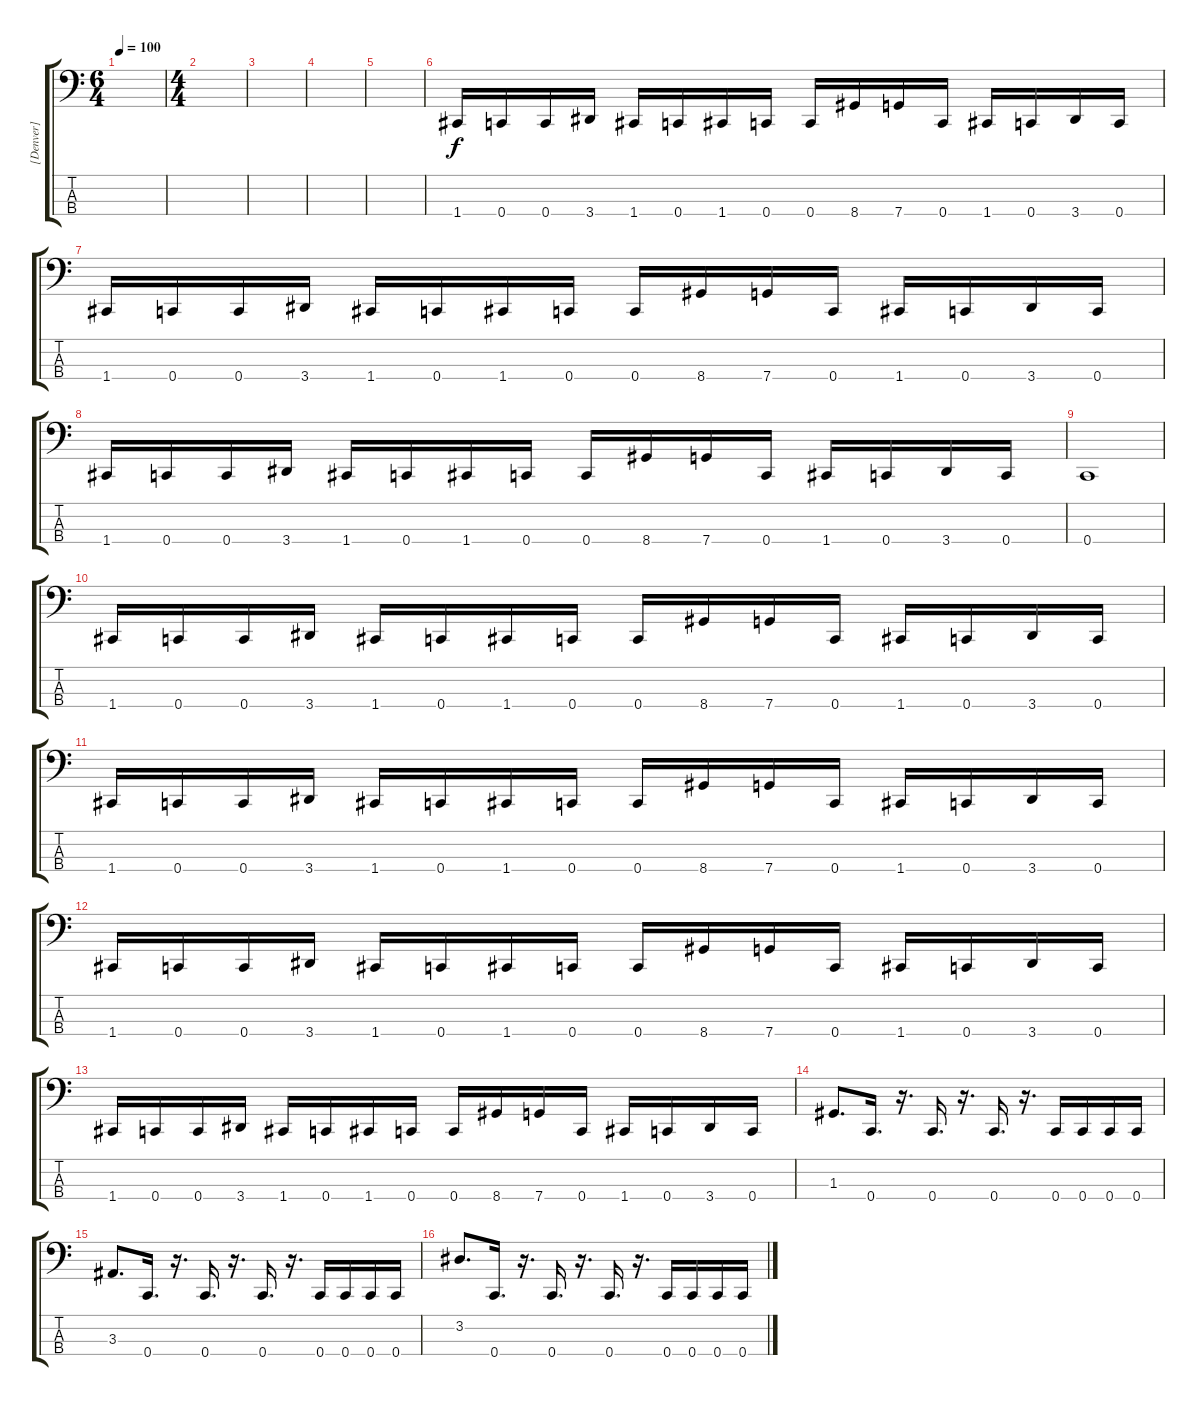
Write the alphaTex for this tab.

\track ("[Denver]" "[Denver]") {instrument electricbasspick}
\staff {score tabs}
\tuning (F2 C2 G1 C1) {hide}
\ts (6 4)
\tempo 100
\clef f4
\ks c
|
\ts (4 4)
|
|
|
|
1.4.16 0.4.16 0.4.16 3.4.16 1.4.16 0.4.16 1.4.16 0.4.16 0.4.16 8.4.16 7.4.16 0.4.16 1.4.16 0.4.16 3.4.16 0.4.16 |
1.4.16 0.4.16 0.4.16 3.4.16 1.4.16 0.4.16 1.4.16 0.4.16 0.4.16 8.4.16 7.4.16 0.4.16 1.4.16 0.4.16 3.4.16 0.4.16 |
1.4.16 0.4.16 0.4.16 3.4.16 1.4.16 0.4.16 1.4.16 0.4.16 0.4.16 8.4.16 7.4.16 0.4.16 1.4.16 0.4.16 3.4.16 0.4.16 |
0.4.1 |
1.4.16 0.4.16 0.4.16 3.4.16 1.4.16 0.4.16 1.4.16 0.4.16 0.4.16 8.4.16 7.4.16 0.4.16 1.4.16 0.4.16 3.4.16 0.4.16 |
1.4.16 0.4.16 0.4.16 3.4.16 1.4.16 0.4.16 1.4.16 0.4.16 0.4.16 8.4.16 7.4.16 0.4.16 1.4.16 0.4.16 3.4.16 0.4.16 |
1.4.16 0.4.16 0.4.16 3.4.16 1.4.16 0.4.16 1.4.16 0.4.16 0.4.16 8.4.16 7.4.16 0.4.16 1.4.16 0.4.16 3.4.16 0.4.16 |
1.4.16 0.4.16 0.4.16 3.4.16 1.4.16 0.4.16 1.4.16 0.4.16 0.4.16 8.4.16 7.4.16 0.4.16 1.4.16 0.4.16 3.4.16 0.4.16 |
1.3.8{d} 0.4.16{d} r.16{d} 0.4.16{d} r.16{d} 0.4.16{d} r.16{d} 0.4.16 0.4.16 0.4.16 0.4.16 |
3.3.8{d} 0.4.16{d} r.16{d} 0.4.16{d} r.16{d} 0.4.16{d} r.16{d} 0.4.16 0.4.16 0.4.16 0.4.16 |
3.2.8{d} 0.4.16{d} r.16{d} 0.4.16{d} r.16{d} 0.4.16{d} r.16{d} 0.4.16 0.4.16 0.4.16 0.4.16
